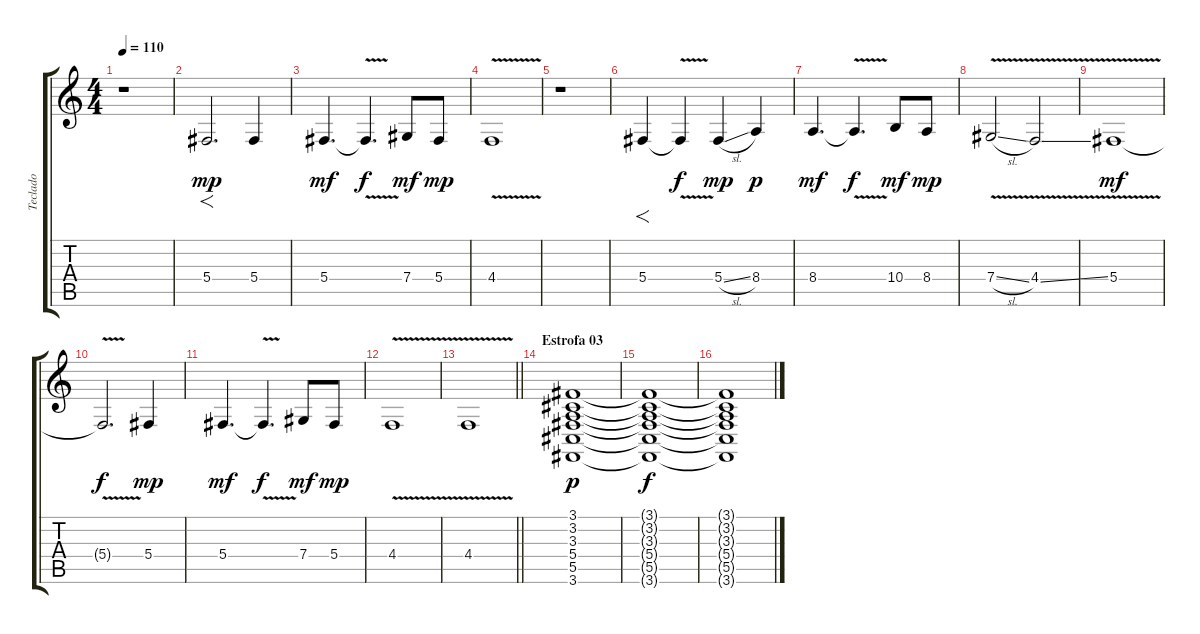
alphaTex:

\track ("Teclado" "Teclado") {instrument viola}
\staff {score tabs}
\tuning (Eb4 Bb3 Gb3 Db3 Ab2 Eb2) {hide}
\ts (4 4)
\tempo 110
\clef g2
\ks c
r.1{dy mp} |
5.4.2{f d} 5.4.4 |
5.4.4{d dy mf} 5.4{v t}.4{d dy f} 7.4.8{dy mf} 5.4.8{dy mp} |
4.4{v}.1 |
r.1 |
5.4.4{f} 5.4{v t}.4{dy f} 5.4{sl}.4{dy mp} 8.4.4{dy p} |
8.4.4{d dy mf} 8.4{v t}.4{d dy f} 10.4.8{dy mf} 8.4.8{dy mp} |
7.4{v sl}.2 4.4{v ss}.2 |
5.4{v}.1{dy mf} |
5.4{t}.2{d dy f} 5.4.4{dy mp} |
5.4.4{d dy mf} 5.4{v t}.4{d dy f} 7.4.8{dy mf} 5.4.8{dy mp} |
4.4{v}.1 |
\barLineRight lightlight
4.4{v}.1 |
\section ("" "Estrofa 03")
(3.1 3.2 3.3 5.4 5.5 3.6).1{dy p volume 16 instrument stringensemble2} |
(3.1{t} 3.2{t} 3.3{t} 5.4{t} 5.5{t} 3.6{t}).1{dy f} |
(3.1{t} 3.2{t} 3.3{t} 5.4{t} 5.5{t} 3.6{t}).1
